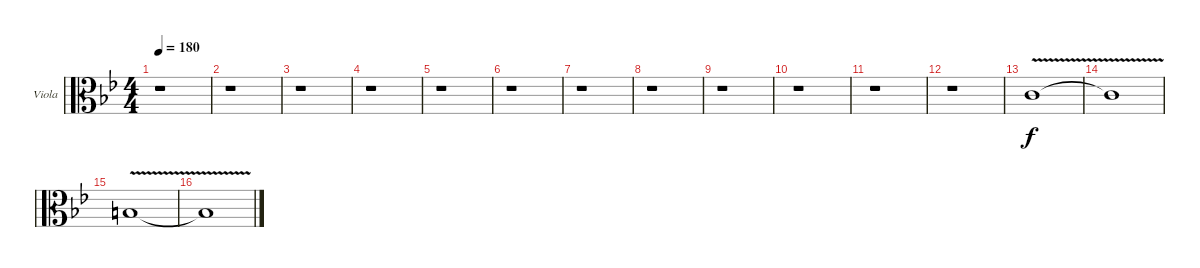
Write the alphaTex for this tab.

\defaultSystemsLayout 4
\bracketExtendMode groupsimilarinstruments
\firstSystemTrackNameOrientation horizontal
\otherSystemsTrackNameOrientation horizontal
\track ("Viola" "Viola") {instrument viola}
\staff {score}
\tuning (A4 D4 G3 C3)
\ts (4 4)
\tempo 180
\clef c3
\scale
0.333333
\ks bb
r.1{dy f} |
\scale
0.333333 r.1 |
\scale
0.333333 r.1 |
\scale
0.333333 r.1 |
\scale
0.333333 r.1 |
\scale
0.333333 r.1 |
\scale
0.333333 r.1 |
\scale
0.333333 r.1 |
\scale
0.333333 r.1 |
\scale
0.333333 r.1 |
\scale
0.333333 r.1 |
\scale
0.333333 r.1 |
\scale
0.333333 5.3{v}.1 |
\scale
0.333333 5.3{v t}.1 |
\scale
0.333333 4.3{v}.1 |
\scale
0.333333 4.3{v t}.1
